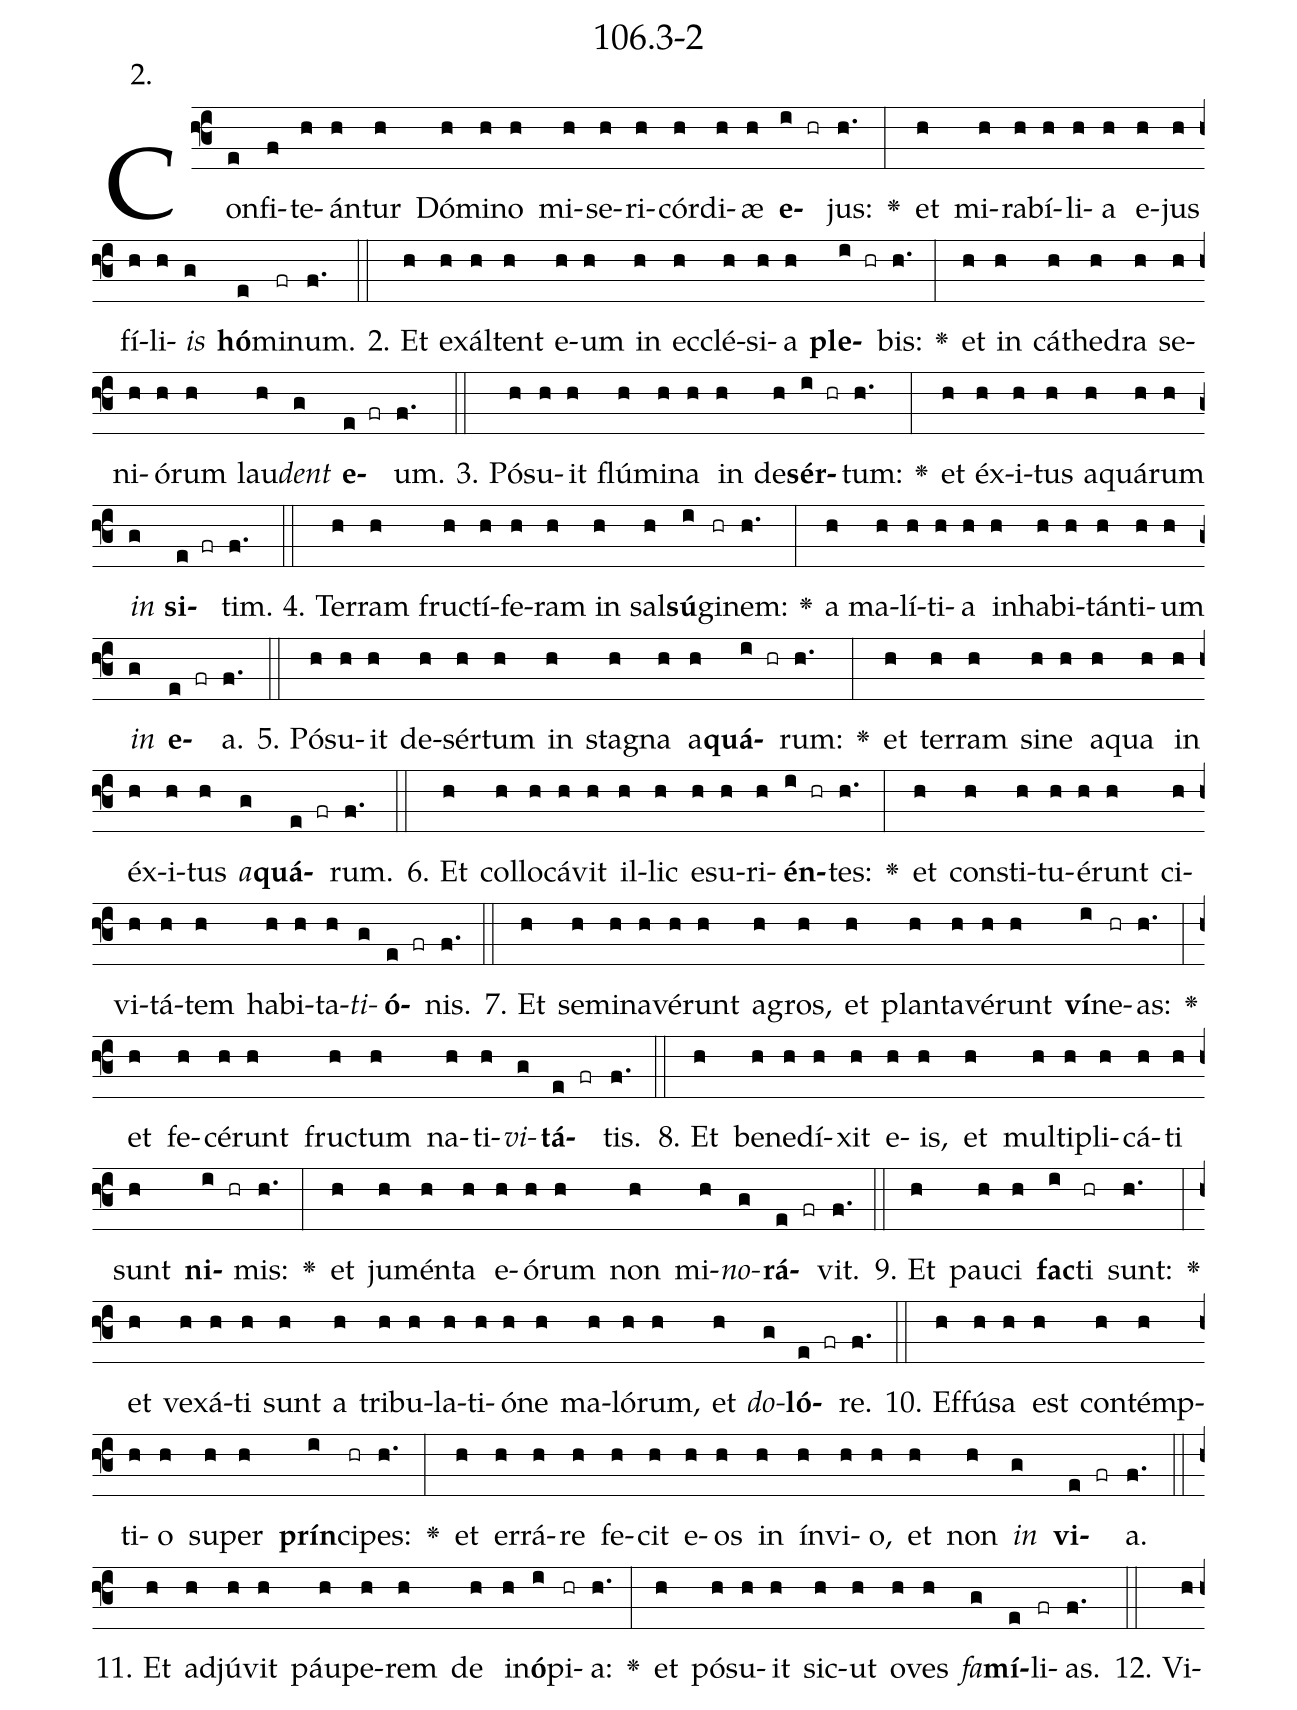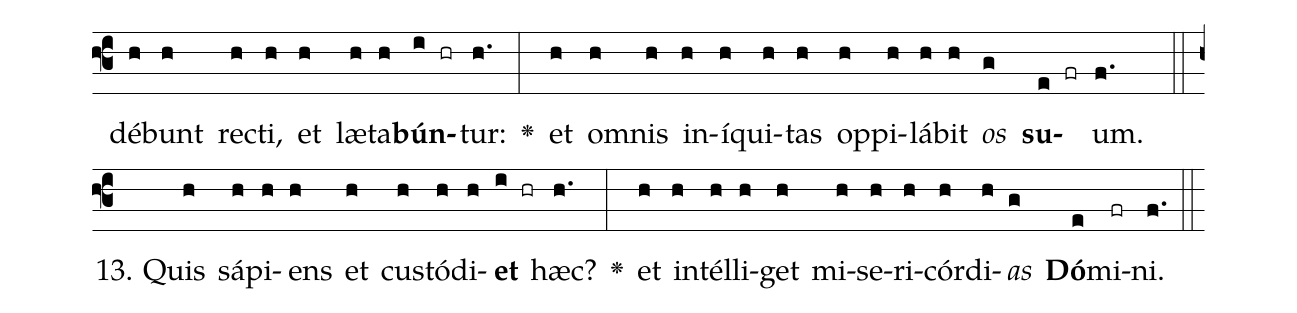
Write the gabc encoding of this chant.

name: 106.3-2;
annotation: 2.;
%%
(f3)Con(e)fi(f)te(h)án(h)tur(h) Dó(h)mi(h)no(h) mi(h)se(h)ri(h)cór(h)di(h)æ(h) <b>e</b>(i hr)jus:(h.) <v>\greheightstar</v>(:) et(h) mi(h)ra(h)bí(h)li(h)a(h) e(h)jus(h) fí(h)li(h)<i>is</i>(g) <b>hó</b>(e)mi(fr)num.(f.) (::)
2. Et(h) ex(h)ál(h)tent(h) e(h)um(h) in(h) ec(h)clé(h)si(h)a(h) <b>ple</b>(i hr)bis:(h.) <v>\greheightstar</v>(:) et(h) in(h) cá(h)the(h)dra(h) se(h)ni(h)ó(h)rum(h) lau(h)<i>dent</i>(g) <b>e</b>(e fr)um.(f.) (::)
3. Pó(h)su(h)it(h) flú(h)mi(h)na(h) in(h) de(h)<b>sér</b>(i hr)tum:(h.) <v>\greheightstar</v>(:) et(h) éx(h)i(h)tus(h) a(h)quá(h)rum(h) <i>in</i>(g) <b>si</b>(e fr)tim.(f.) (::)
4. Ter(h)ram(h) fruc(h)tí(h)fe(h)ram(h) in(h) sal(h)<b>sú</b>(i)gi(hr)nem:(h.) <v>\greheightstar</v>(:) a(h) ma(h)lí(h)ti(h)a(h) in(h)ha(h)bi(h)tán(h)ti(h)um(h) <i>in</i>(g) <b>e</b>(e fr)a.(f.) (::)
5. Pó(h)su(h)it(h) de(h)sér(h)tum(h) in(h) sta(h)gna(h) a(h)<b>quá</b>(i hr)rum:(h.) <v>\greheightstar</v>(:) et(h) ter(h)ram(h) si(h)ne(h) a(h)qua(h) in(h) éx(h)i(h)tus(h) <i>a</i>(g)<b>quá</b>(e fr)rum.(f.) (::)
6. Et(h) col(h)lo(h)cá(h)vit(h) il(h)lic(h) e(h)su(h)ri(h)<b>én</b>(i hr)tes:(h.) <v>\greheightstar</v>(:) et(h) con(h)sti(h)tu(h)é(h)runt(h) ci(h)vi(h)tá(h)tem(h) ha(h)bi(h)ta(h)<i>ti</i>(g)<b>ó</b>(e fr)nis.(f.) (::)
7. Et(h) se(h)mi(h)na(h)vé(h)runt(h) a(h)gros,(h) et(h) plan(h)ta(h)vé(h)runt(h) <b>ví</b>(i)ne(hr)as:(h.) <v>\greheightstar</v>(:) et(h) fe(h)cé(h)runt(h) fruc(h)tum(h) na(h)ti(h)<i>vi</i>(g)<b>tá</b>(e fr)tis.(f.) (::)
8. Et(h) be(h)ne(h)dí(h)xit(h) e(h)is,(h) et(h) mul(h)ti(h)pli(h)cá(h)ti(h) sunt(h) <b>ni</b>(i hr)mis:(h.) <v>\greheightstar</v>(:) et(h) ju(h)mén(h)ta(h) e(h)ó(h)rum(h) non(h) mi(h)<i>no</i>(g)<b>rá</b>(e fr)vit.(f.) (::)
9. Et(h) pau(h)ci(h) <b>fac</b>(i)ti(hr) sunt:(h.) <v>\greheightstar</v>(:) et(h) ve(h)xá(h)ti(h) sunt(h) a(h) tri(h)bu(h)la(h)ti(h)ó(h)ne(h) ma(h)ló(h)rum,(h) et(h) <i>do</i>(g)<b>ló</b>(e fr)re.(f.) (::)
10. Ef(h)fú(h)sa(h) est(h) con(h)témp(h)ti(h)o(h) su(h)per(h) <b>prín</b>(i)ci(hr)pes:(h.) <v>\greheightstar</v>(:) et(h) er(h)rá(h)re(h) fe(h)cit(h) e(h)os(h) in(h) ín(h)vi(h)o,(h) et(h) non(h) <i>in</i>(g) <b>vi</b>(e fr)a.(f.) (::)
11. Et(h) ad(h)jú(h)vit(h) páu(h)pe(h)rem(h) de(h) in(h)<b>ó</b>(i)pi(hr)a:(h.) <v>\greheightstar</v>(:) et(h) pó(h)su(h)it(h) sic(h)ut(h) o(h)ves(h) <i>fa</i>(g)<b>mí</b>(e)li(fr)as.(f.) (::)
12. Vi(h)dé(h)bunt(h) rec(h)ti,(h) et(h) læ(h)ta(h)<b>bún</b>(i hr)tur:(h.) <v>\greheightstar</v>(:) et(h) om(h)nis(h) in(h)í(h)qui(h)tas(h) op(h)pi(h)lá(h)bit(h) <i>os</i>(g) <b>su</b>(e fr)um.(f.) (::)
13. Quis(h) sá(h)pi(h)ens(h) et(h) cus(h)tó(h)di(h)<b>et</b>(i hr) hæc?(h.) <v>\greheightstar</v>(:) et(h) in(h)tél(h)li(h)get(h) mi(h)se(h)ri(h)cór(h)di(h)<i>as</i>(g) <b>Dó</b>(e)mi(fr)ni.(f.) (::)
